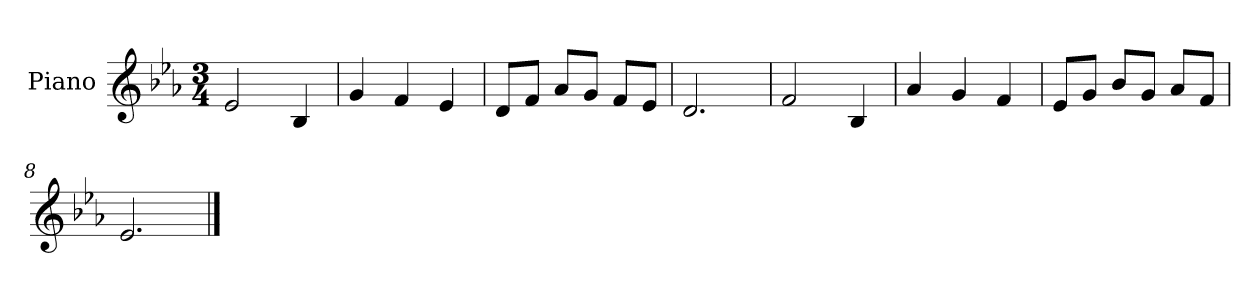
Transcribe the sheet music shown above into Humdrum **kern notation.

**kern
*part1
*staff1
*I"Piano
*I'Pno
*clefG2
*k[b-e-a-]
*M3/4
=1
2e-/
4B-/
=2
4g/
4f/
4e-/
=3
8d/L
8f/J
8a-/L
8g/J
8f/L
8e-/J
=4
2.d/
=5
2f/
4B-/
=6
4a-/
4g/
4f/
=7
8e-/L
8g/J
8b-/L
8g/J
8a-/L
8f/J
=8
2.e-/
==
*-
